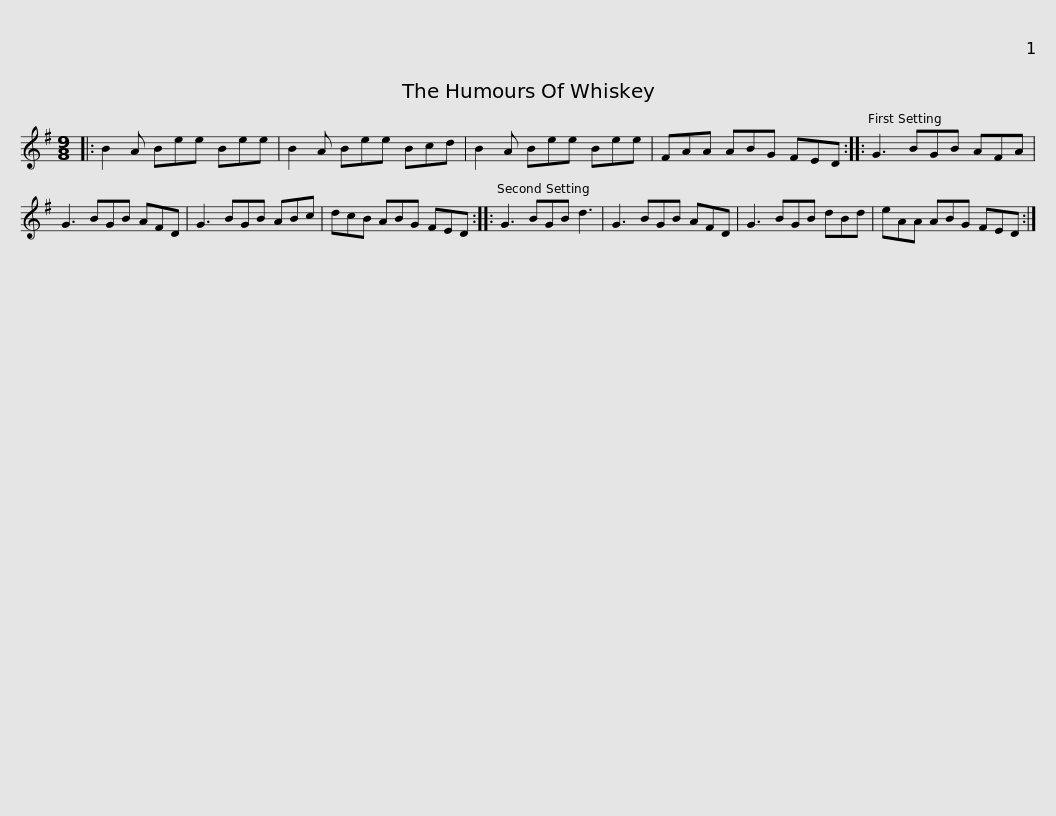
X:1
L:1/8
M:9/8
I:linebreak $
K:G
V:1 treble
V:1
|: B2 A Bee Bee | B2 A Bee Bcd | B2 A Bee Bee | FAA ABG FED :: G3 BGB AFA |$ %5
 G3 BGB AFD | G3 BGB ABc | dcB ABG FED :: G3 BGB d3 | G3 BGB AFD |$ %10
 G3 BGB dBd | eAA ABG FED :| %12
